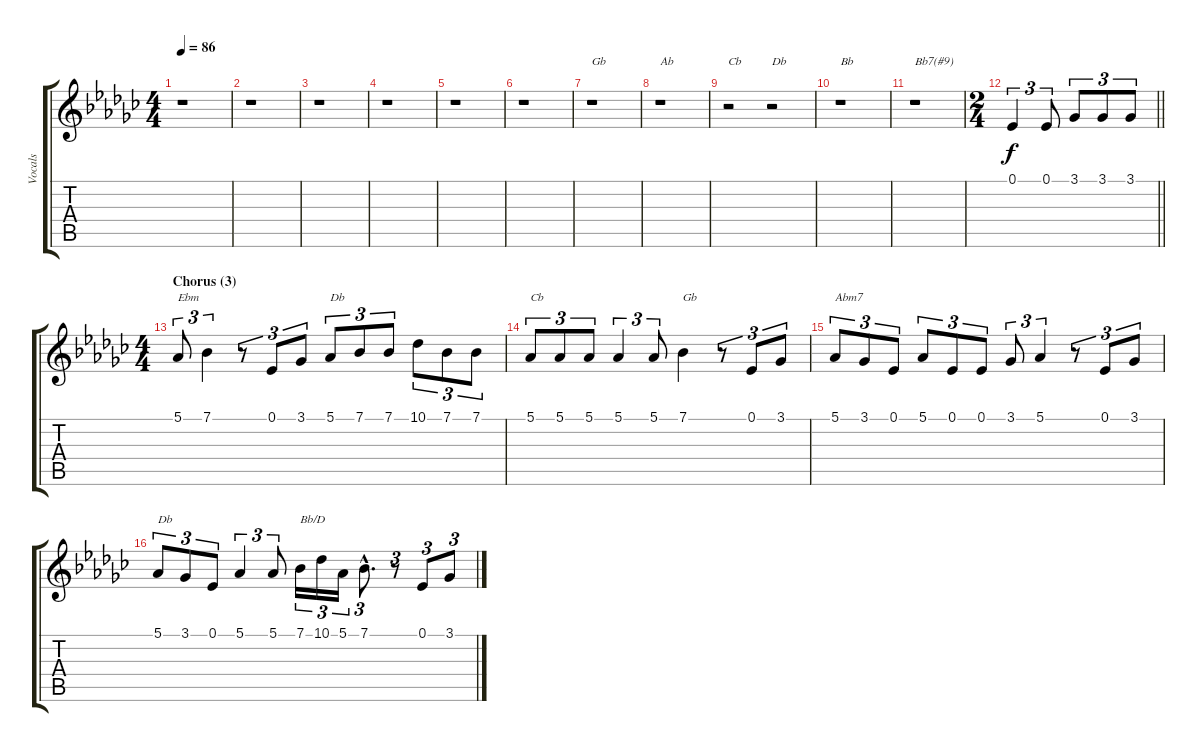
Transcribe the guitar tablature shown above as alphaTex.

\track ("Vocals" "Vocals") {instrument sopranosax}
\staff {score tabs}
\tuning (Eb4 Bb3 Gb3 Db3 Ab2 Eb2) {hide}
\ts (4 4)
\tempo 86
\clef g2
\ks ebminor
r.1{dy f} |
r.1 |
r.1 |
r.1 |
r.1 |
r.1 |
r.1{txt "Gb"} |
r.1{txt "Ab"} |
r.2{txt "Cb"} r.2{txt "Db"} |
r.1{txt "Bb"} |
r.1{txt "Bb7(#9)"} |
\ts (2 4)
\barLineRight lightlight
0.1.4{tu (3 2)} 0.1.8{tu (3 2)} 3.1.8{tu (3 2)} 3.1.8{tu (3 2)} 3.1.8{tu (3 2)} |
\ts (4 4)
\section ("" "Chorus (3)")
5.1.8{tu (3 2) txt "Ebm"} 7.1.4{tu (3 2)} r.8{tu (3 2)} 0.1.8{tu (3 2)} 3.1.8{tu (3 2)} 5.1.8{tu (3 2) txt "Db"} 7.1.8{tu (3 2)} 7.1.8{tu (3 2)} 10.1.8{tu (3 2)} 7.1.8{tu (3 2)} 7.1.8{tu (3 2)} |
5.1.8{tu (3 2) txt "Cb"} 5.1.8{tu (3 2)} 5.1.8{tu (3 2)} 5.1.4{tu (3 2)} 5.1.8{tu (3 2)} 7.1.4{txt "Gb"} r.8{tu (3 2)} 0.1.8{tu (3 2)} 3.1.8{tu (3 2)} |
5.1.8{tu (3 2) txt "Abm7"} 3.1.8{tu (3 2)} 0.1.8{tu (3 2)} 5.1.8{tu (3 2)} 0.1.8{tu (3 2)} 0.1.8{tu (3 2)} 3.1.8{tu (3 2)} 5.1.4{tu (3 2)} r.8{tu (3 2)} 0.1.8{tu (3 2)} 3.1.8{tu (3 2)} |
5.1.8{tu (3 2) txt "Db"} 3.1.8{tu (3 2)} 0.1.8{tu (3 2)} 5.1.4{tu (3 2)} 5.1.8{tu (3 2)} 7.1.16{tu (3 2) txt "Bb/D"} 10.1.16{tu (3 2)} 5.1.16{tu (3 2)} 7.1{hac}.8{d tu (3 2)} r.8{tu (3 2)} 0.1.8{tu (3 2)} 3.1.8{tu (3 2)}
